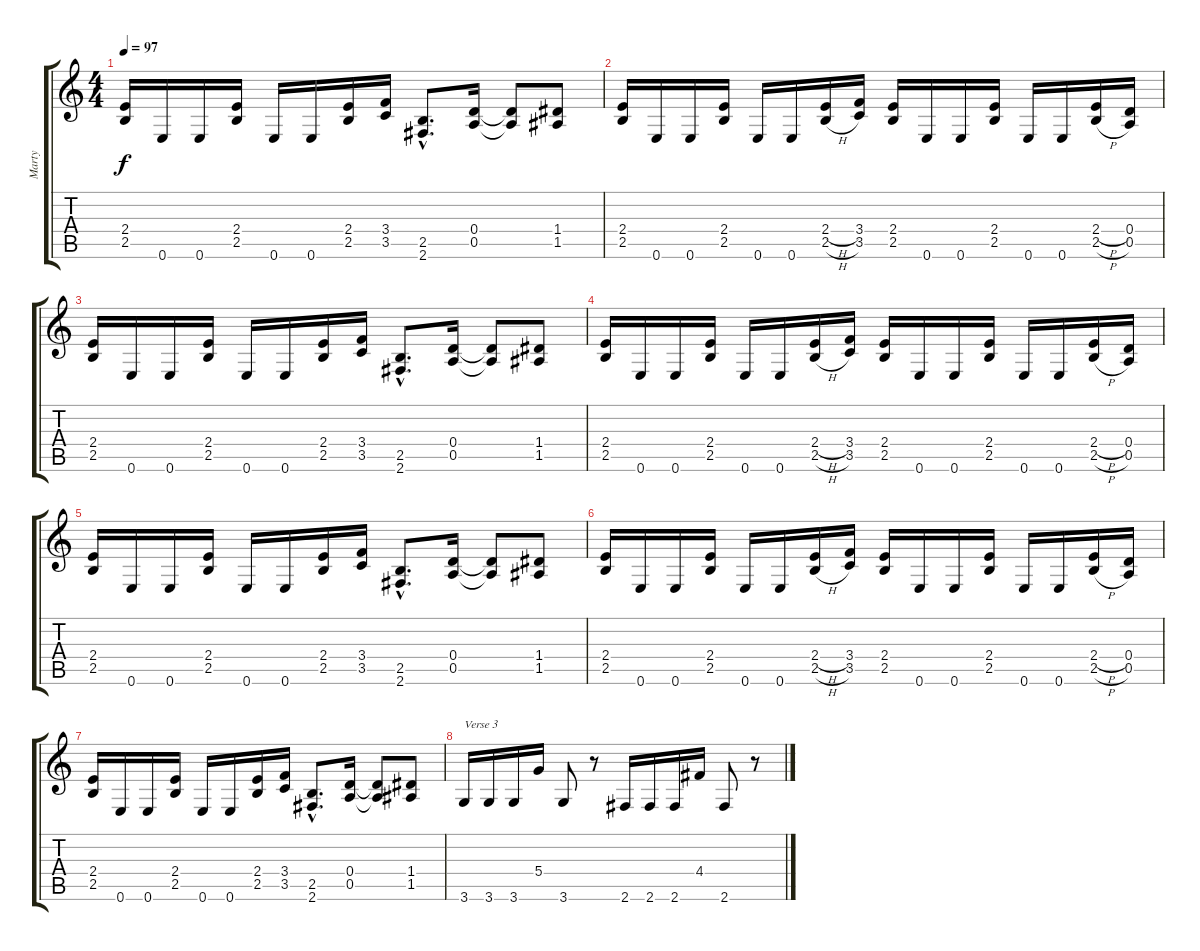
\track ("Marty " "Marty ") {instrument distortionguitar}
\staff {score tabs}
\tuning (E4 B3 G3 D3 A2 E2) {hide}
\ts (4 4)
\tempo 97
\clef g2
\ks c
(2.4 2.5).16{dy f} 0.6.16 0.6.16 (2.4 2.5).16 0.6.16 0.6.16 (2.4 2.5).16 (3.4 3.5).16 (2.5{hac} 2.6{hac}).8{d} (0.4 0.5).16 (0.4{t} 0.5{t}).8 (1.4 1.5).8 |
(2.4 2.5).16 0.6.16 0.6.16 (2.4 2.5).16 0.6.16 0.6.16 (2.4{h} 2.5{h}).16 (3.4 3.5).16 (2.4 2.5).16 0.6.16 0.6.16 (2.4 2.5).16 0.6.16 0.6.16 (2.4{h} 2.5{h}).16 (0.4 0.5).16 |
(2.4 2.5).16 0.6.16 0.6.16 (2.4 2.5).16 0.6.16 0.6.16 (2.4 2.5).16 (3.4 3.5).16 (2.5{hac} 2.6{hac}).8{d} (0.4 0.5).16 (0.4{t} 0.5{t}).8 (1.4 1.5).8 |
(2.4 2.5).16 0.6.16 0.6.16 (2.4 2.5).16 0.6.16 0.6.16 (2.4{h} 2.5{h}).16 (3.4 3.5).16 (2.4 2.5).16 0.6.16 0.6.16 (2.4 2.5).16 0.6.16 0.6.16 (2.4{h} 2.5{h}).16 (0.4 0.5).16 |
(2.4 2.5).16 0.6.16 0.6.16 (2.4 2.5).16 0.6.16 0.6.16 (2.4 2.5).16 (3.4 3.5).16 (2.5{hac} 2.6{hac}).8{d} (0.4 0.5).16 (0.4{t} 0.5{t}).8 (1.4 1.5).8 |
(2.4 2.5).16 0.6.16 0.6.16 (2.4 2.5).16 0.6.16 0.6.16 (2.4{h} 2.5{h}).16 (3.4 3.5).16 (2.4 2.5).16 0.6.16 0.6.16 (2.4 2.5).16 0.6.16 0.6.16 (2.4{h} 2.5{h}).16 (0.4 0.5).16 |
(2.4 2.5).16 0.6.16 0.6.16 (2.4 2.5).16 0.6.16 0.6.16 (2.4 2.5).16 (3.4 3.5).16 (2.5{hac} 2.6{hac}).8{d} (0.4 0.5).16 (0.4{t} 0.5{t}).8 (1.4 1.5).8 |
3.6.16{txt "Verse 3"} 3.6.16 3.6.16 5.4.16 3.6.8 r.8 2.6.16 2.6.16 2.6.16 4.4.16 2.6.8 r.8
